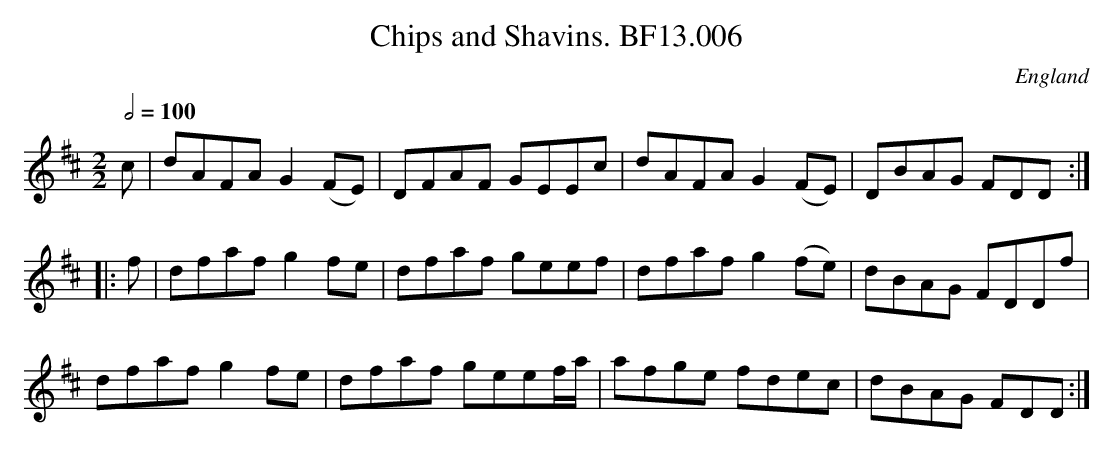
X:1
T:Chips and Shavins. BF13.006
L:1/8
M:2/2
O:England
Q:1/2=100
K:D major
c|dAFA G2 (FE)|DFAF GEEc|dAFA G2 (FE)|DBAG FDD:|!
|:f|dfaf g2 fe|dfaf geef|dfaf g2 (fe)|dBAG FDDf|!
dfaf g2 fe|dfaf geef/2a/2|afge fdec|dBAG FDD:|
